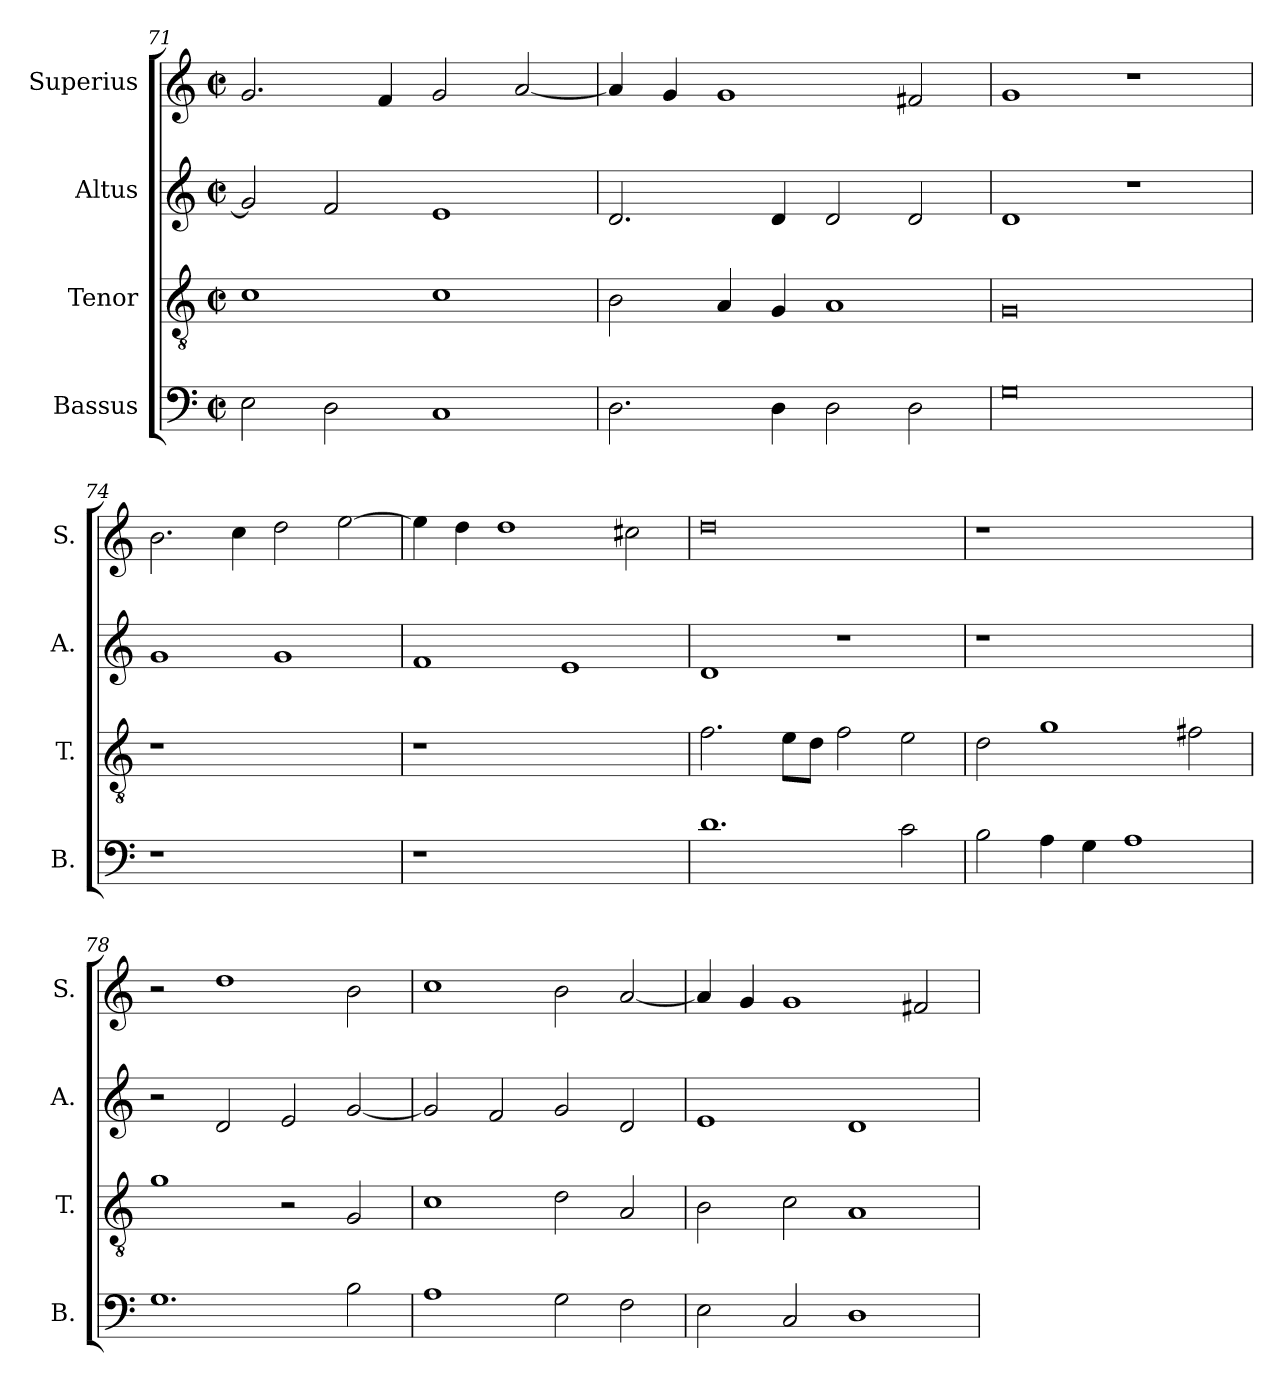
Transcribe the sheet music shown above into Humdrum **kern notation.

**kern	**kern	**kern	**kern
*part4	*part3	*part2	*part1
*staff4	*staff3	*staff2	*staff1
*I"Bassus	*I"Tenor	*I"Altus	*I"Superius
*I'B.	*I'T.	*I'A.	*I'S.
!!LO:LB:g=z
*clefF4	*clefGv2	*clefG2	*clefG2
*	*ITrd7c12	*	*
*k[]	*k[]	*k[]	*k[]
*C:	*C:	*C:	*C:
*M2/2	*M2/2	*M2/2	*M2/2
*met(c|)	*met(c|)	*met(c|)	*met(c|)
=71	=71	=71	=71
2Ei\	1Ci	2gi/]	2.gi/
2Di\	.	2fi/	.
.	.	.	4fi/
1Ci	1Ci	1ei	2gi/
.	.	.	[<2ai/
=72	=72	=72	=72
2.Di\	2BBi\	2.di/	4ai/]
.	.	.	4gi/
.	4AAi/	.	1gi
4Di\	4GGi/	4di/	.
2Di\	1AAi	2di/	.
2Di\	.	2di/	2f#Xi/
=73	=73	=73	=73
0Gi	0GGi	1di	1gi
.	.	1r	1r
=74	=74	=74	=74
!LO:N:vis=1	!LO:N:vis=1	!	!
1r	1r	1gi	2.bi\
.	.	.	4cci\
1ryy	1ryy	1gi	2ddi\
.	.	.	[>2eei\
=75	=75	=75	=75
!LO:N:vis=1	!LO:N:vis=1	!	!
1r	1r	1fi	4eei\]
.	.	.	4ddi\
.	.	.	1ddi
1ryy	1ryy	1ei	.
.	.	.	2cc#Xi\
!!LO:LB:g=z
=76	=76	=76	=76
1.di	2.Fi\	1di	0ddi
.	8Ei\L	.	.
.	8Di\J	.	.
.	2Fi\	1r	.
2ci\	2Ei\	.	.
=77	=77	=77	=77
!	!	!LO:N:vis=1	!LO:N:vis=1
2Bi\	2Di\	1r	1r
4Ai\	1Gi	.	.
4Gi\	.	.	.
1Ai	.	1ryy	1ryy
.	2F#Xi\	.	.
=78	=78	=78	=78
1.Gi	1Gi	2r	2r
.	.	2di/	1ddi
.	2r	2ei/	.
2Bi\	2GGi/	[<2gi/	2bi\
=79	=79	=79	=79
1Ai	1Ci	2gi/]	1cci
.	.	2fi/	.
2Gi\	2Di\	2gi/	2bi\
2Fi\	2AAi/	2di/	[<2ai/
=80	=80	=80	=80
2Ei\	2BBi\	1ei	4ai/]
.	.	.	4gi/
2Ci/	2Ci\	.	1gi
1Di	1AAi	1di	.
.	.	.	2f#Xi/
=	=	=	=
*-	*-	*-	*-
